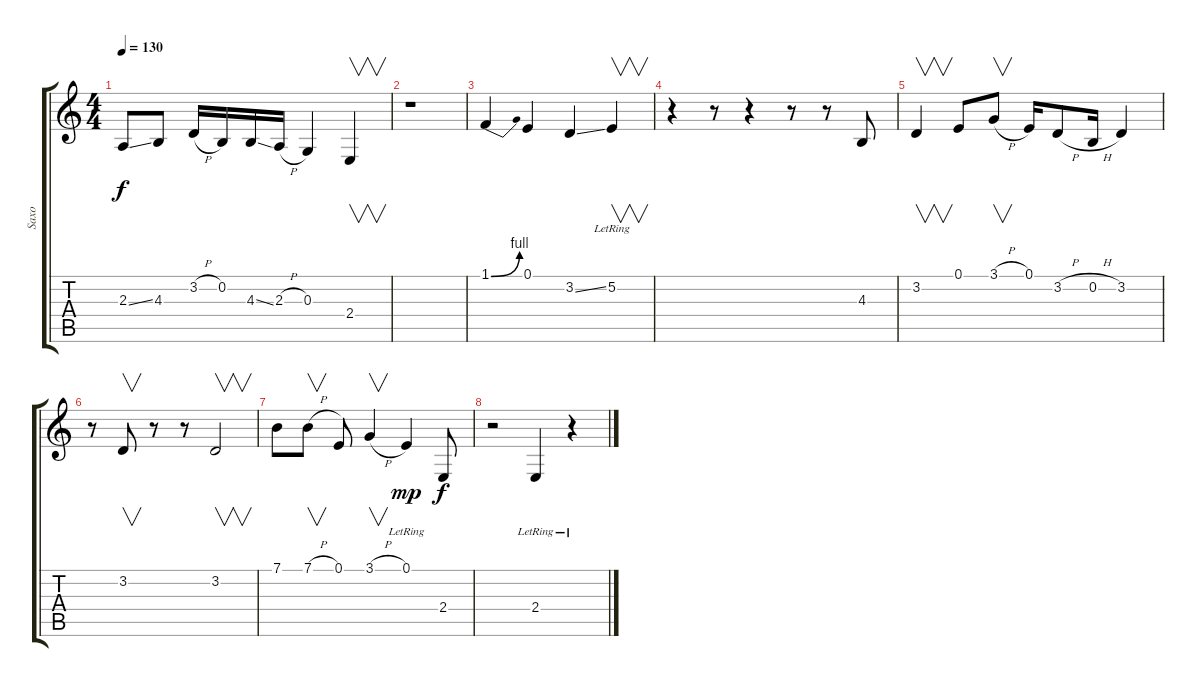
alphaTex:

\track ("Saxo" "Saxo") {instrument baritonesax}
\staff {score tabs}
\tuning (E4 B3 G3 D3 A2 E2) {hide}
\ts (4 4)
\tempo 130
\clef g2
\ks c
2.3{ss}.8{dy f} 4.3.8 3.2{h}.16 0.2.16 4.3{ss}.16 2.3{h}.16 0.3.4 2.4.4{v} |
r.1 |
1.1{be (bend 0 0 60 4)}.4 0.1.4 3.2{ss}.4 5.2{lr}.4{v} |
r.4 r.8 r.4 r.8 r.8 4.3.8 |
3.2.4{v} 0.1.8 3.1{h}.8{v} 0.1.16 3.2{h}.8 0.2{h}.16 3.2.4 |
r.8 3.2.8{v} r.8 r.8 3.2.2{v} |
7.1.8 7.1{h}.8{v} 0.1.8 3.1{h}.4{v} 0.1{lr}.4{dy mp} 2.4.8{dy f} |
r.2 2.4{lr}.4 r.4
